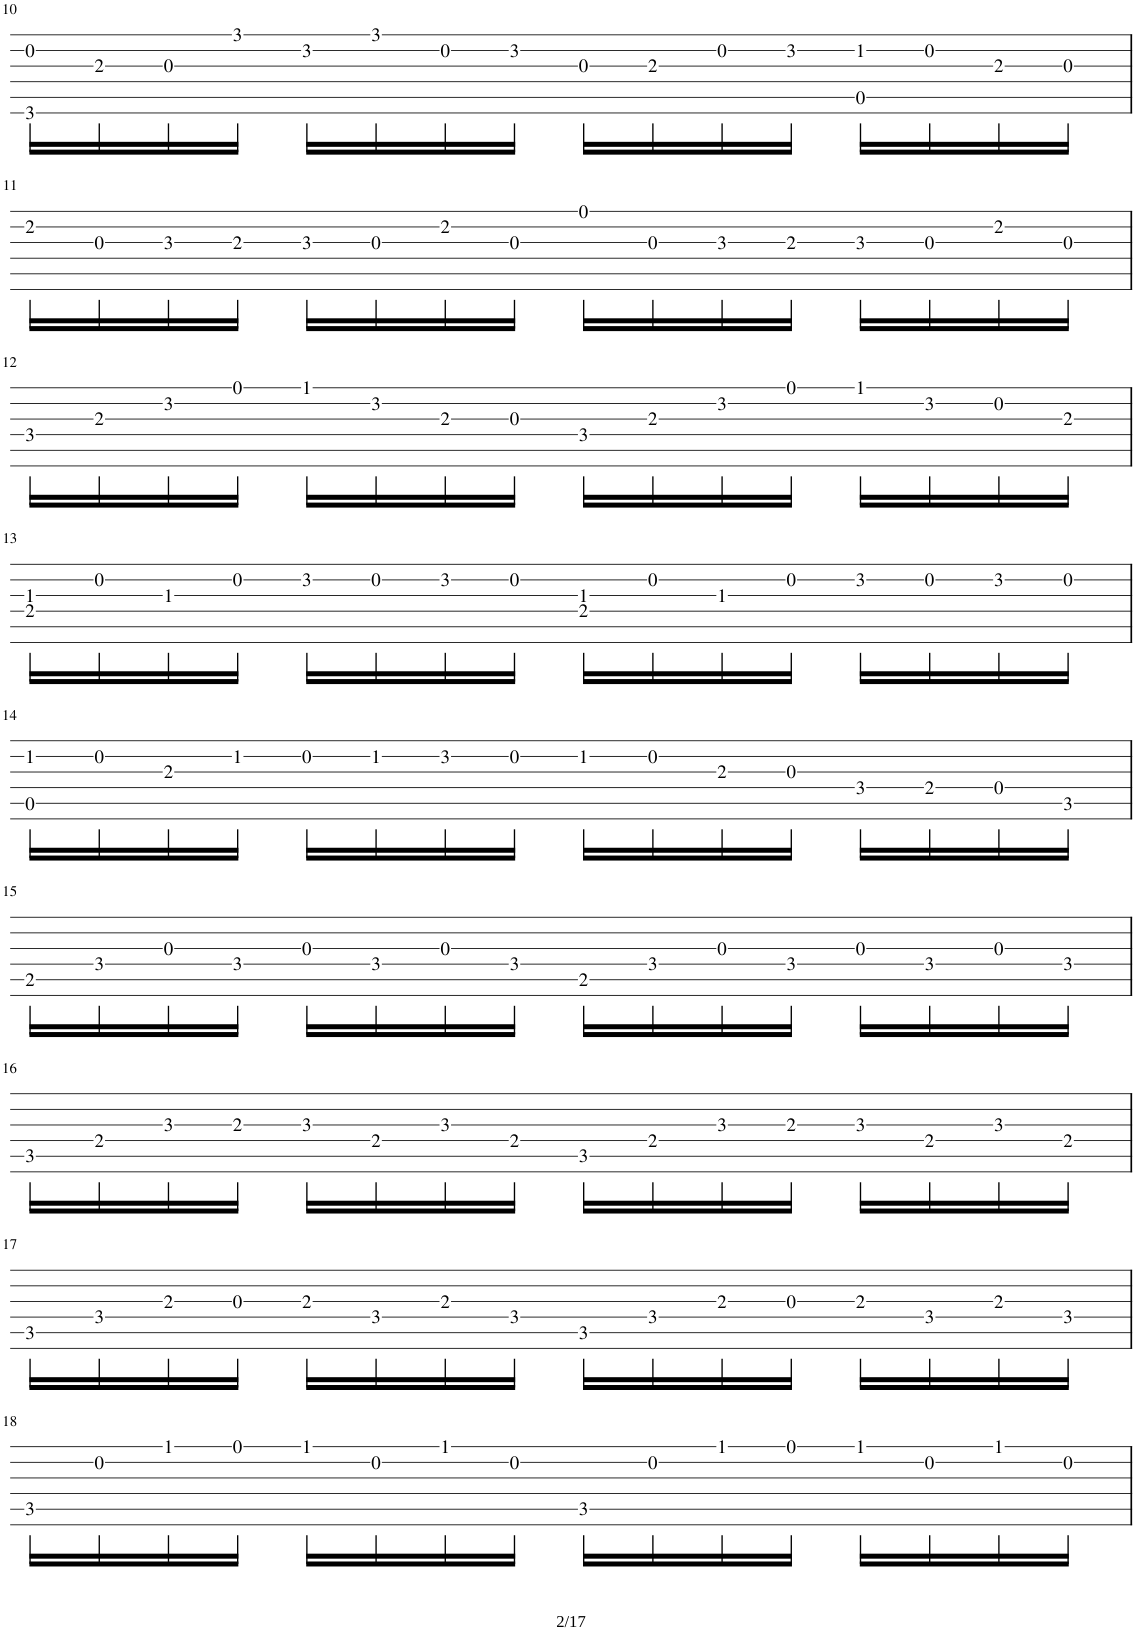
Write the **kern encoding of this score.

**kern
*part1
*staff1
*I"Guitare classique [Tablature]
!!LO:PB:g=z
*
*k[]
*M4/4
*met(c)
=10
16GG\ 16B\LL
16A\
16G\
16g\JJ
16d\LL
16g\
16B\
16d\JJ
16G\LL
16A\
16B\
16d\JJ
16AA\ 16c\LL
16B\
16A\
16G\JJ
!!LO:LB:g=z
=11
16c#X\LL
16G\
16B-X\
16A\JJ
16B-\LL
16G\
16c#\
16G\JJ
16e\LL
16G\
16B-\
16A\JJ
16B-\LL
16G\
16c#\
16G\JJ
!!LO:LB:g=z
=12
16F\LL
16A\
16d\
16e\JJ
16f\LL
16d\
16A\
16G\JJ
16F\LL
16A\
16d\
16e\JJ
16f\LL
16d\
16Bn\
16A\JJ
!!LO:LB:g=z
=13
16E\ 16G#X\LL
16B\
16G#\
16B\JJ
16d\LL
16B\
16d\
16B\JJ
16E\ 16G#\LL
16B\
16G#\
16B\JJ
16d\LL
16B\
16d\
16B\JJ
!!LO:LB:g=z
=14
16AA\ 16c\LL
16B\
16A\
16c\JJ
16B\LL
16c\
16d\
16B\JJ
16c\LL
16B\
16A\
16Gn\JJ
16F\LL
16E\
16D\
16C\JJ
!!LO:LB:g=z
=15
16BB\LL
16F\
16G\
16F\JJ
16G\LL
16F\
16G\
16F\JJ
16BB\LL
16F\
16G\
16F\JJ
16G\LL
16F\
16G\
16F\JJ
!!LO:LB:g=z
=16
16C\LL
16E\
16B-X\
16A\JJ
16B-\LL
16E\
16B-\
16E\JJ
16C\LL
16E\
16B-\
16A\JJ
16B-\LL
16E\
16B-\
16E\JJ
!!LO:LB:g=z
=17
16C\LL
16F\
16A\
16G\JJ
16A\LL
16F\
16A\
16F\JJ
16C\LL
16F\
16A\
16G\JJ
16A\LL
16F\
16A\
16F\JJ
!!LO:LB:g=z
=18
16C\LL
16Bn\
16f\
16e\JJ
16f\LL
16B\
16f\
16B\JJ
16C\LL
16B\
16f\
16e\JJ
16f\LL
16B\
16f\
16B\JJ
=
*-
